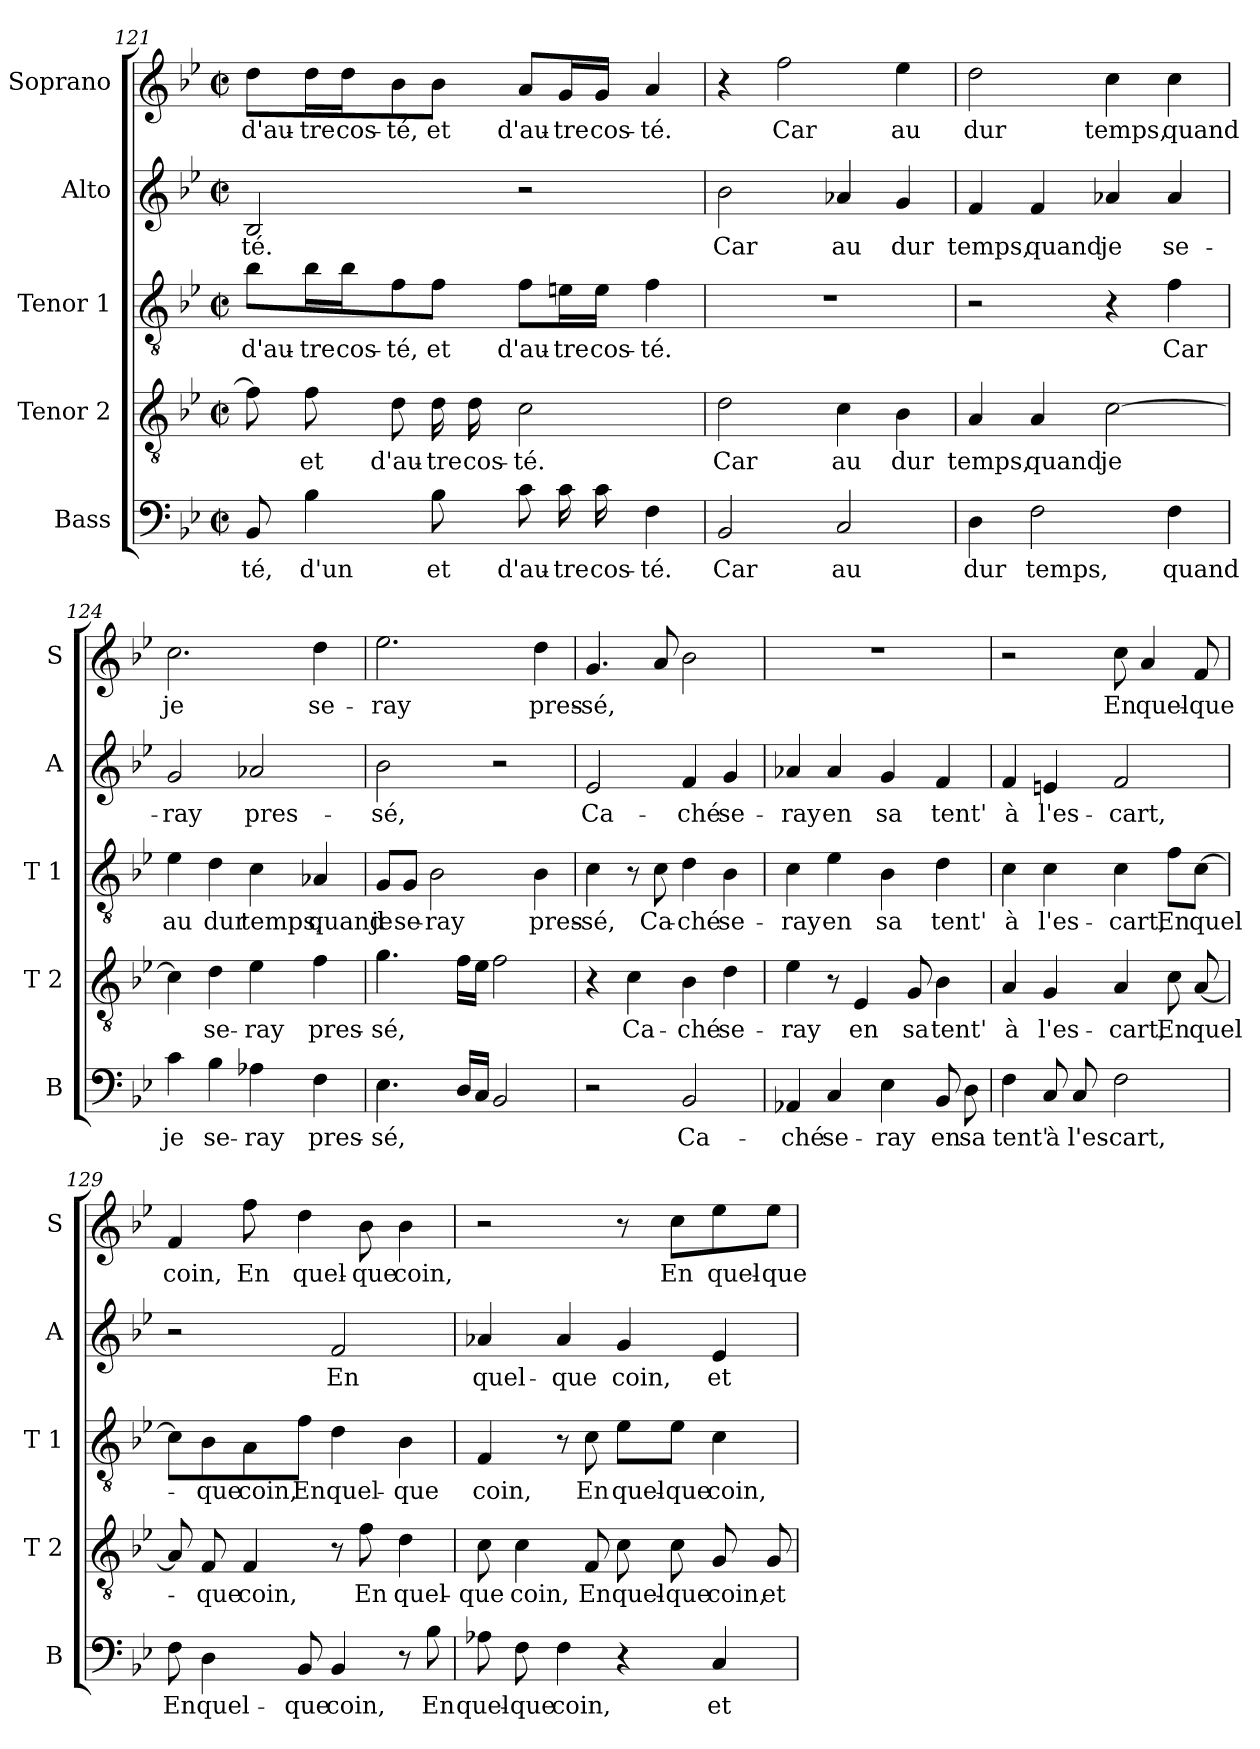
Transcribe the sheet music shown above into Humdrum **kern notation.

**kern	**text	**kern	**text	**kern	**text	**kern	**text	**kern	**text
*part5	*part5	*part4	*part4	*part3	*part3	*part2	*part2	*part1	*part1
*staff5	*staff5	*staff4	*staff4	*staff3	*staff3	*staff2	*staff2	*staff1	*staff1
*I"Bass	*	*I"Tenor 2	*	*I"Tenor 1	*	*I"Alto	*	*I"Soprano	*
*I'B	*	*I'T 2	*	*I'T 1	*	*I'A	*	*I'S	*
*clefF4	*	*clefGv2	*	*clefGv2	*	*clefG2	*	*clefG2	*
*k[b-e-]	*	*k[b-e-]	*	*k[b-e-]	*	*k[b-e-]	*	*k[b-e-]	*
*B-:	*	*B-:	*	*B-:	*	*B-:	*	*B-:	*
*M2/2	*	*M2/2	*	*M2/2	*	*M2/2	*	*M2/2	*
*met(c|)	*	*met(c|)	*	*met(c|)	*	*met(c|)	*	*met(c|)	*
=121	=121	=121	=121	=121	=121	=121	=121	=121	=121
!	!LO:LY:b	!	!	!	!LO:LY:b	!	!LO:LY:b	!	!LO:LY:b
8BB-/	-té,	8f\]	.	8b-\L	d'au-	2B-/	-té.	8dd\L	d'au-
!	!LO:LY:b	!	!LO:LY:b	!	!LO:LY:b	!	!	!	!LO:LY:b
4B-\	d'un	8f\	et	16b-\L	-tre	.	.	16dd\L	-tre
!	!	!	!	!	!LO:LY:b	!	!	!	!LO:LY:b
.	.	.	.	16b-\J	cos-	.	.	16dd\J	cos-
!	!	!	!LO:LY:b	!	!LO:LY:b	!	!	!	!LO:LY:b
.	.	8d\	d'au-	8f\	-té,	.	.	8b-\	-té,
!	!LO:LY:b	!	!LO:LY:b	!	!LO:LY:b	!	!	!	!LO:LY:b
8B-\	et	16d\	-tre	8f\J	et	.	.	8b-\J	et
!	!	!	!LO:LY:b	!	!	!	!	!	!
.	.	16d\	cos-	.	.	.	.	.	.
!	!LO:LY:b	!	!LO:LY:b	!	!LO:LY:b	!	!	!	!LO:LY:b
8c\	d'au-	2c\	-té.	8f\L	d'au-	2r	.	8a/L	d'au-
!	!LO:LY:b	!	!	!	!LO:LY:b	!	!	!	!LO:LY:b
16c\	-tre	.	.	16en\L	-tre	.	.	16g/L	-tre
!	!LO:LY:b	!	!	!	!LO:LY:b	!	!	!	!LO:LY:b
16c\	cos-	.	.	16e\JJ	cos-	.	.	16g/JJ	cos-
!	!LO:LY:b	!	!	!	!LO:LY:b	!	!	!	!LO:LY:b
4F\	-té.	.	.	4f\	-té.	.	.	4a/	-té.
!!LO:LB:g=z
=122	=122	=122	=122	=122	=122	=122	=122	=122	=122
!	!LO:LY:b	!	!LO:LY:b	!	!	!	!LO:LY:b	!	!
2BB-/	Car	2d\	Car	1r	.	2b-\	Car	4r	.
!	!	!	!	!	!	!	!	!	!LO:LY:b
.	.	.	.	.	.	.	.	2ff\	Car
!	!LO:LY:b	!	!LO:LY:b	!	!	!	!LO:LY:b	!	!
2C/	au	4c\	au	.	.	4a-X/	au	.	.
!	!	!	!LO:LY:b	!	!	!	!LO:LY:b	!	!LO:LY:b
.	.	4B-\	dur	.	.	4g/	dur	4ee-\	au
=123	=123	=123	=123	=123	=123	=123	=123	=123	=123
!	!LO:LY:b	!	!LO:LY:b	!	!	!	!LO:LY:b	!	!LO:LY:b
4D\	dur	4A/	temps,	2r	.	4f/	temps,	2dd\	dur
!	!LO:LY:b	!	!LO:LY:b	!	!	!	!LO:LY:b	!	!
2F\	temps,	4A/	quand	.	.	4f/	quand	.	.
!	!	!	!LO:LY:b	!	!	!	!LO:LY:b	!	!LO:LY:b
.	.	[2c\	je	4r	.	4a-X/	je	4cc\	temps,
!	!LO:LY:b	!	!	!	!LO:LY:b	!	!LO:LY:b	!	!LO:LY:b
4F\	quand	.	.	4f\	Car	4a-/	se-	4cc\	quand
=124	=124	=124	=124	=124	=124	=124	=124	=124	=124
!	!LO:LY:b	!	!	!	!LO:LY:b	!	!LO:LY:b	!	!LO:LY:b
4c\	je	4c\]	.	4e-\	au	2g/	-ray	2.cc\	je
!	!LO:LY:b	!	!LO:LY:b	!	!LO:LY:b	!	!	!	!
4B-\	se-	4d\	se-	4d\	dur	.	.	.	.
!	!LO:LY:b	!	!LO:LY:b	!	!LO:LY:b	!	!LO:LY:b	!	!
4A-X\	-ray	4e-\	-ray	4c\	temps,	2a-X/	pres-	.	.
!	!LO:LY:b	!	!LO:LY:b	!	!LO:LY:b	!	!	!	!LO:LY:b
4F\	pres-	4f\	pres-	4A-X/	quand	.	.	4dd\	se-
=125	=125	=125	=125	=125	=125	=125	=125	=125	=125
!	!LO:LY:b	!	!LO:LY:b	!	!LO:LY:b	!	!LO:LY:b	!	!LO:LY:b
4.E-\	-sé,	4.g\	-sé,	8G/L	je	2b-\	-sé,	2.ee-\	-ray
!	!	!	!	!	!LO:LY:b	!	!	!	!
.	.	.	.	8G/J	se-	.	.	.	.
!	!	!	!	!	!LO:LY:b	!	!	!	!
.	.	.	.	2B-\	-ray	.	.	.	.
16D/LL	.	16f\LL	.	.	.	.	.	.	.
16C/JJ	.	16e-\JJ	.	.	.	.	.	.	.
2BB-/	.	2f\	.	.	.	2r	.	.	.
!	!	!	!	!	!LO:LY:b	!	!	!	!LO:LY:b
.	.	.	.	4B-\	pres-	.	.	4dd\	pres-
=126	=126	=126	=126	=126	=126	=126	=126	=126	=126
!	!	!	!	!	!LO:LY:b	!	!LO:LY:b	!	!LO:LY:b
2r	.	4r	.	4c\	-sé,	2e-/	Ca-	4.g/	-sé,
!	!	!	!LO:LY:b	!	!	!	!	!	!
.	.	4c\	Ca-	8r	.	.	.	.	.
!	!	!	!	!	!LO:LY:b	!	!	!	!
.	.	.	.	8c\	Ca-	.	.	8a/	.
!	!LO:LY:b	!	!LO:LY:b	!	!LO:LY:b	!	!LO:LY:b	!	!
2BB-/	Ca-	4B-\	-ché	4d\	-ché	4f/	-ché	2b-\	.
!	!	!	!LO:LY:b	!	!LO:LY:b	!	!LO:LY:b	!	!
.	.	4d\	se-	4B-\	se-	4g/	se-	.	.
!!LO:LB:g=z
=127	=127	=127	=127	=127	=127	=127	=127	=127	=127
!	!LO:LY:b	!	!LO:LY:b	!	!LO:LY:b	!	!LO:LY:b	!	!
4AA-X/	-ché	4e-\	-ray	4c\	-ray	4a-X/	-ray	1r	.
!	!LO:LY:b	!	!	!	!LO:LY:b	!	!LO:LY:b	!	!
4C/	se-	8r	.	4e-\	en	4a-/	en	.	.
!	!	!	!LO:LY:b	!	!	!	!	!	!
.	.	4E-/	en	.	.	.	.	.	.
!	!LO:LY:b	!	!	!	!LO:LY:b	!	!LO:LY:b	!	!
4E-\	-ray	.	.	4B-\	sa	4g/	sa	.	.
!	!	!	!LO:LY:b	!	!	!	!	!	!
.	.	8G/	sa	.	.	.	.	.	.
!	!LO:LY:b	!	!LO:LY:b	!	!LO:LY:b	!	!LO:LY:b	!	!
8BB-/	en	4B-\	tent'	4d\	tent'	4f/	tent'	.	.
!	!LO:LY:b	!	!	!	!	!	!	!	!
8D\	sa	.	.	.	.	.	.	.	.
=128	=128	=128	=128	=128	=128	=128	=128	=128	=128
!	!LO:LY:b	!	!LO:LY:b	!	!LO:LY:b	!	!LO:LY:b	!	!
4F\	tent'	4A/	à	4c\	à	4f/	à	2r	.
!	!LO:LY:b	!	!LO:LY:b	!	!LO:LY:b	!	!LO:LY:b	!	!
8C/	à	4G/	l'es-	4c\	l'es-	4en/	l'es-	.	.
!	!LO:LY:b	!	!	!	!	!	!	!	!
8C/	l'es-	.	.	.	.	.	.	.	.
!	!LO:LY:b	!	!LO:LY:b	!	!LO:LY:b	!	!LO:LY:b	!	!LO:LY:b
2F\	-cart,	4A/	-cart,	4c\	-cart,	2f/	-cart,	8cc\	En
!	!	!	!	!	!	!	!	!	!LO:LY:b
.	.	.	.	.	.	.	.	4a/	quel-
!	!	!	!LO:LY:b	!	!LO:LY:b	!	!	!	!
.	.	8c\	En	8f\L	En	.	.	.	.
!	!	!	!LO:LY:b	!	!LO:LY:b	!	!	!	!LO:LY:b
.	.	[8A/	quel-	[8c\J	quel-	.	.	8f/	-que
=129	=129	=129	=129	=129	=129	=129	=129	=129	=129
!	!LO:LY:b	!	!	!	!	!	!	!	!LO:LY:b
8F\	En	8A/]	.	8c\L]	.	2r	.	4f/	coin,
!	!LO:LY:b	!	!LO:LY:b	!	!LO:LY:b	!	!	!	!
4D\	quel-	8F/	-que	8B-\	-que	.	.	.	.
!	!	!	!LO:LY:b	!	!LO:LY:b	!	!	!	!LO:LY:b
.	.	4F/	coin,	8A\	coin,	.	.	8ff\	En
!	!LO:LY:b	!	!	!	!LO:LY:b	!	!	!	!LO:LY:b
8BB-/	-que	.	.	8f\J	En	.	.	4dd\	quel-
!	!LO:LY:b	!	!	!	!LO:LY:b	!	!LO:LY:b	!	!
4BB-/	coin,	8r	.	4d\	quel-	2f/	En	.	.
!	!	!	!LO:LY:b	!	!	!	!	!	!LO:LY:b
.	.	8f\	En	.	.	.	.	8b-\	-que
!	!	!	!LO:LY:b	!	!LO:LY:b	!	!	!	!LO:LY:b
8r	.	4d\	quel-	4B-\	-que	.	.	4b-\	coin,
!	!LO:LY:b	!	!	!	!	!	!	!	!
8B-\	En	.	.	.	.	.	.	.	.
!!LO:PB:g=z
=130	=130	=130	=130	=130	=130	=130	=130	=130	=130
!	!LO:LY:b	!	!LO:LY:b	!	!LO:LY:b	!	!LO:LY:b	!	!
8A-X\	quel-	8c\	-que	4F/	coin,	4a-X/	quel-	2r	.
!	!LO:LY:b	!	!LO:LY:b	!	!	!	!	!	!
8F\	-que	4c\	coin,	.	.	.	.	.	.
!	!LO:LY:b	!	!	!	!	!	!LO:LY:b	!	!
4F\	coin,	.	.	8r	.	4a-/	-que	.	.
!	!	!	!LO:LY:b	!	!LO:LY:b	!	!	!	!
.	.	8F/	En	8c\	En	.	.	.	.
!	!	!	!LO:LY:b	!	!LO:LY:b	!	!LO:LY:b	!	!
4r	.	8c\	quel-	8e-\L	quel-	4g/	coin,	8r	.
!	!	!	!LO:LY:b	!	!LO:LY:b	!	!	!	!LO:LY:b
.	.	8c\	-que	8e-\J	-que	.	.	8cc\L	En
!	!LO:LY:b	!	!LO:LY:b	!	!LO:LY:b	!	!LO:LY:b	!	!LO:LY:b
4C/	et	8G/	coin,	4c\	coin,	4e-/	et	8ee-\	quel-
!	!	!	!LO:LY:b	!	!	!	!	!	!LO:LY:b
.	.	8G/	et	.	.	.	.	8ee-\J	-que
=	=	=	=	=	=	=	=	=	=
*-	*-	*-	*-	*-	*-	*-	*-	*-	*-
